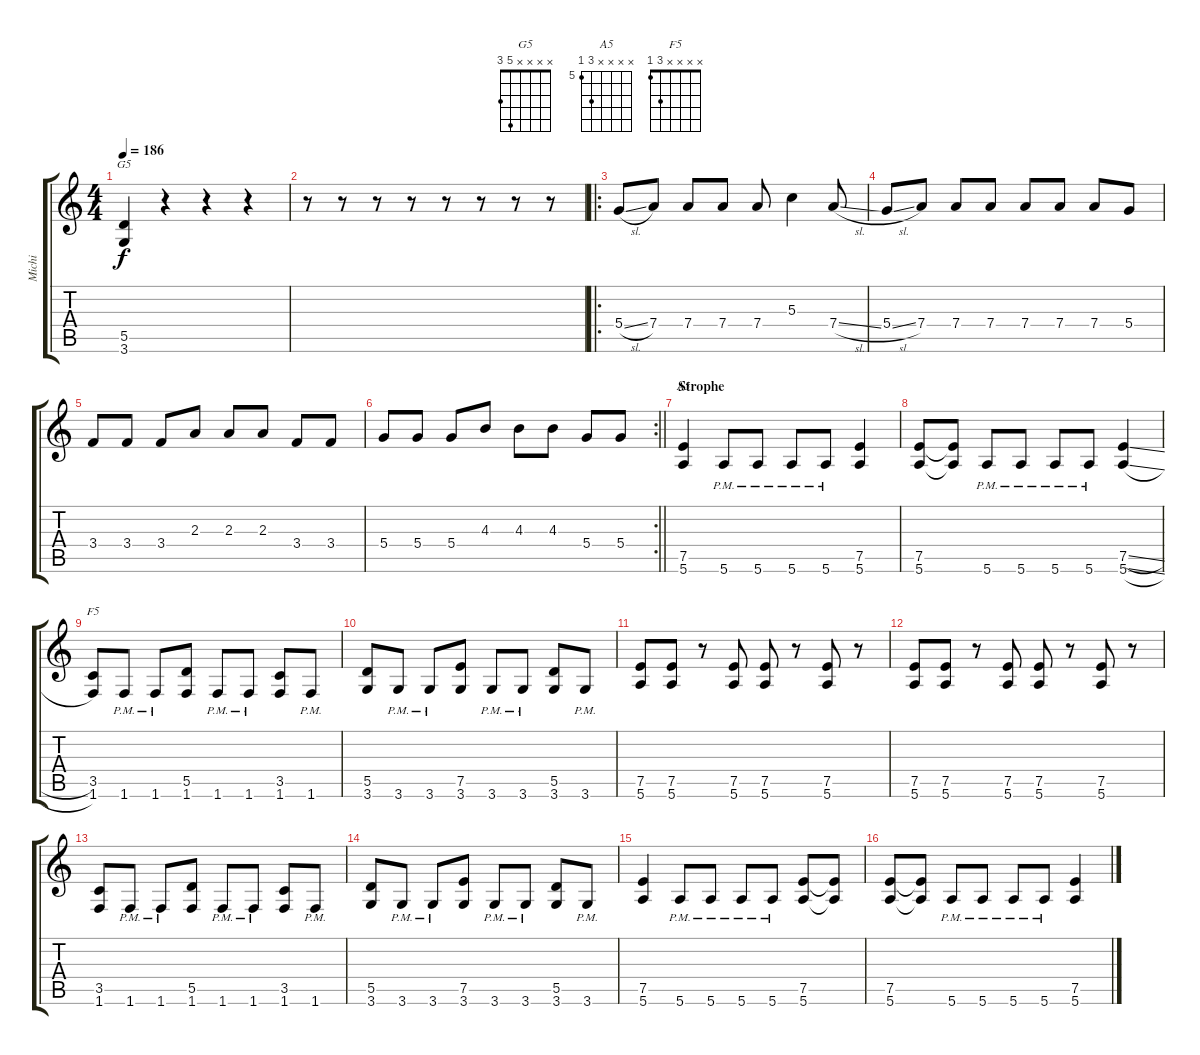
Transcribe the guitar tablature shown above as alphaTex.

\track ("Michi" "Michi") {instrument overdrivenguitar}
\staff {score tabs}
\tuning (E4 B3 G3 D3 A2 E2) {hide}
\chord ("G5" x x x x 5 3)
\chord ("A5" x x x x 7 5) {firstfret 5}
\chord ("F5" x x x x 3 1)
\ts (4 4)
\tempo 186
\clef g2
\ks c
(5.5 3.6).4{ch "G5" dy f} r.4 r.4 r.4 |
r.8 r.8 r.8 r.8 r.8 r.8 r.8 r.8 |
\ro
5.4{sl}.8 7.4.8 7.4.8 7.4.8 7.4.8 5.3.4 7.4{sl}.8 |
5.4{sl}.8 7.4.8 7.4.8 7.4.8 7.4.8 7.4.8 7.4.8 5.4.8 |
3.4.8 3.4.8 3.4.8 2.3.8 2.3.8 2.3.8 3.4.8 3.4.8 |
\rc 2
\barLineRight lightlight
5.4.8 5.4.8 5.4.8 4.3.8 4.3.8 4.3.8 5.4.8 5.4.8 |
\section ("" "Strophe")
(7.5 5.6).4{ch "A5"} 5.6{pm}.8 5.6{pm}.8 5.6{pm}.8 5.6{pm}.8 (7.5 5.6).4 |
(7.5 5.6).8 (7.5{t} 5.6{t}).8 5.6{pm}.8 5.6{pm}.8 5.6{pm}.8 5.6{pm}.8 (7.5{sl} 5.6{sl}).4 |
(3.5 1.6).8{ch "F5"} 1.6{pm}.8 1.6{pm}.8 (5.5 1.6).8 1.6{pm}.8 1.6{pm}.8 (3.5 1.6).8 1.6{pm}.8 |
(5.5 3.6).8 3.6{pm}.8 3.6{pm}.8 (7.5 3.6).8 3.6{pm}.8 3.6{pm}.8 (5.5 3.6).8 3.6{pm}.8 |
(7.5 5.6).8 (7.5 5.6).8 r.8 (7.5 5.6).8 (7.5 5.6).8 r.8 (7.5 5.6).8 r.8 |
(7.5 5.6).8 (7.5 5.6).8 r.8 (7.5 5.6).8 (7.5 5.6).8 r.8 (7.5 5.6).8 r.8 |
(3.5 1.6).8 1.6{pm}.8 1.6{pm}.8 (5.5 1.6).8 1.6{pm}.8 1.6{pm}.8 (3.5 1.6).8 1.6{pm}.8 |
(5.5 3.6).8 3.6{pm}.8 3.6{pm}.8 (7.5 3.6).8 3.6{pm}.8 3.6{pm}.8 (5.5 3.6).8 3.6{pm}.8 |
(7.5 5.6).4 5.6{pm}.8 5.6{pm}.8 5.6{pm}.8 5.6{pm}.8 (7.5 5.6).8 (7.5{t} 5.6{t}).8 |
(7.5 5.6).8 (7.5{t} 5.6{t}).8 5.6{pm}.8 5.6{pm}.8 5.6{pm}.8 5.6{pm}.8 (7.5{sl} 5.6{sl}).4
